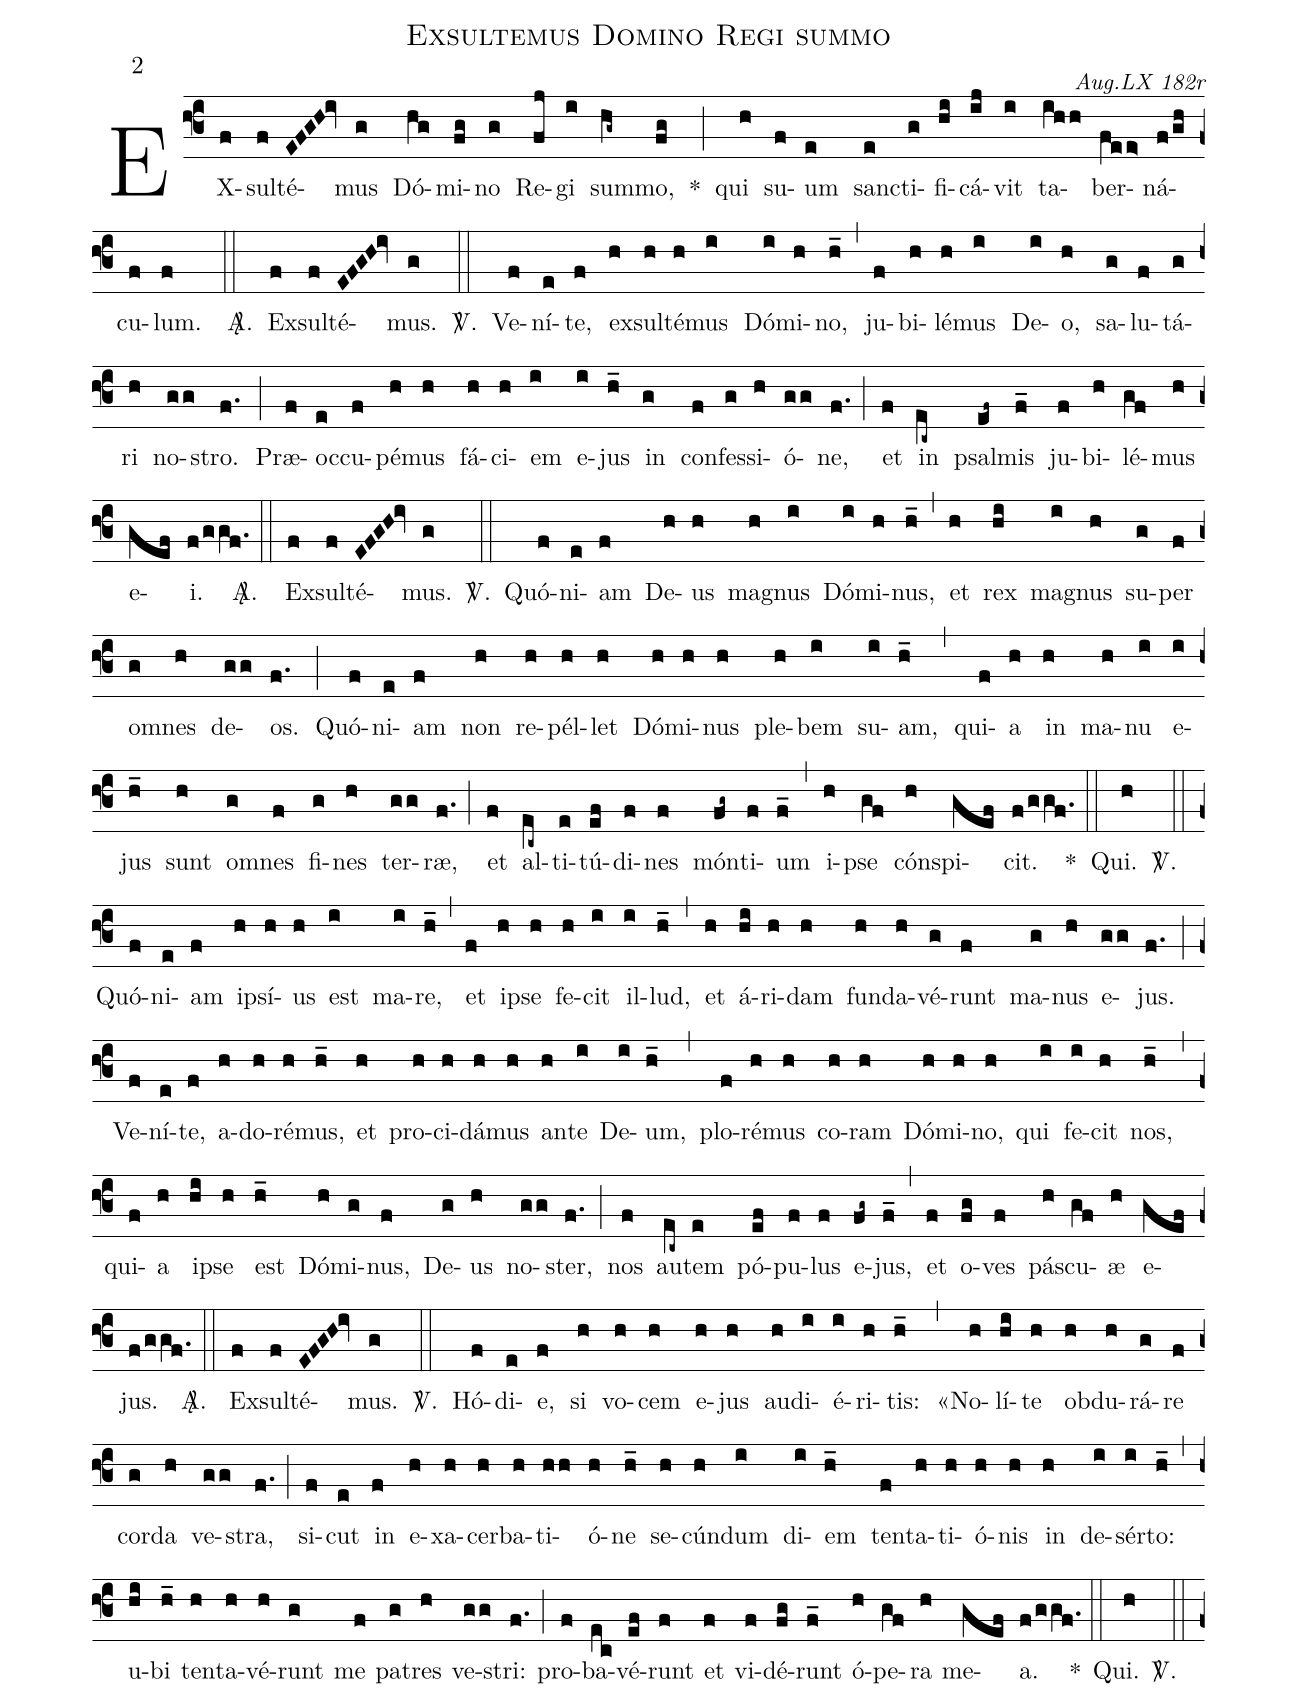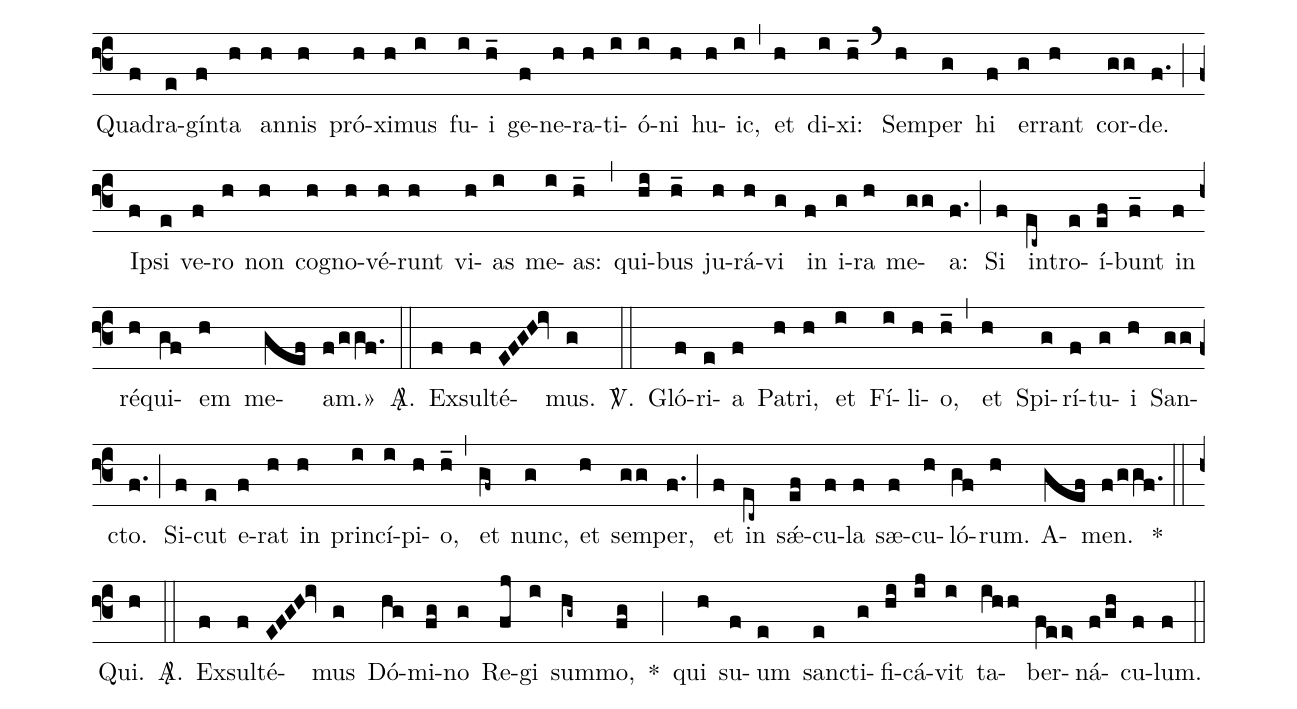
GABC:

name: Exsultemus Domino Regi summo;
commentary: Aug.LX 182r;
mode: 2;
%%
(f3)
EX(f)sul(f)té(EFGH!iv)mus(g) Dó(hg)mi(fg)no(g) Re(fj)gi(i) sum(hg~)mo,(fg) *(;)
qui(h) su(f)um(e) san(e)cti(g)fi(hi)cá(ij)vit(i) ta(ihh)ber(fee>)ná(f/gh)cu(f)lum. (f) <sp>A/</sp>.(::)

Ex(f)sul(f)té(EFGH!iv)mus.(g) <sp>V/</sp>.(::)

Ve(f)ní(e)te,(f) ex(h)sul(h)té(h)mus(i) Dó(i)mi(h)no,(h_) (,)
ju(f)bi(h)lé(h)mus(i) De(i)o,(h) sa(g)lu(f)tá(g)ri(h) no(gg)stro.(f.) (;)
Præ(f)oc(e)cu(f)pé(h)mus(h) fá(h)ci(h)em(i) e(i)jus(h_) in(g) con(f)fes(g)si(h)ó(gg)ne,(f.) (;)
et(f) in(ec~) psal(ef~)mis(f_) ju(f)bi(h)lé(gf)mus(h) e(gef)i.(f/ggf.) <sp>A/</sp>.(::)

Ex(f)sul(f)té(EFGH!iv)mus.(g) <sp>V/</sp>.(::)

Quó(f)ni(e)am(f) De(h)us(h) ma(h)gnus(i) Dó(i)mi(h)nus,(h_) (,)
et(h) rex(hi) ma(i)gnus(h) su(g)per(f) om(g)nes(h) de(gg)os.(f.) (;)
Quó(f)ni(e)am(f) non(h) re(h)pél(h)let(h) Dó(h)mi(h)nus(h) ple(h)bem(i) su(i)am,(h_) (,)
qui(f)a(h) in(h) ma(h)nu(i) e(i)jus(h_) sunt(h) om(g)nes(f) fi(g)nes(h) ter(gg)ræ,(f.) (;)
et(f) al(ec~)ti(e)tú(ef)di(f)nes(f) món(fg~)ti(f)um(f_) (,)
i(h)pse(gf) cón(h)spi(gef)cit.(f/ggf.) *(::)

Qui.(h) <sp>V/</sp>.(::)

Quó(f)ni(e)am(f) i(h)psí(h)us(h) est(i) ma(i)re,(h_) (,)
et(f) i(h)pse(h) fe(h)cit(i) il(i)lud,(h_) (,)
et(h) á(hi)ri(h)dam(h) fun(h)da(h)vé(g)runt(f) ma(g)nus(h) e(gg)jus.(f.) (;)
Ve(f)ní(e)te,(f) a(h)do(h)ré(h)mus,(h_) et(h) pro(h)ci(h)dá(h)mus(h) an(h)te(i) De(i)um,(h_) (,)
plo(f)ré(h)mus(h) co(h)ram(h) Dó(h)mi(h)no,(h) qui(i) fe(i)cit(h) nos,(h_) (,)
qui(f)a(h) i(hi)pse(h) est(h_) Dó(h)mi(g)nus,(f) De(g)us(h) no(gg)ster,(f.) (;)
nos(f) au(ec~)tem(e) pó(ef)pu(f)lus(f) e(fg~)jus,(f_) (,)
et(f) o(fg)ves(f) pá(h)scu(gf)æ(h) e(gef)jus.(f/ggf.) <sp>A/</sp>.(::)

Ex(f)sul(f)té(EFGH!iv)mus.(g) <sp>V/</sp>.(::)

Hó(f)di(e)e,(f) si(h) vo(h)cem(h) e(h)jus(h) au(h)di(i)é(i)ri(h)tis:(h_) (,)
«No(h)lí(hi)te(h) ob(h)du(h)rá(g)re(f) cor(g)da(h) ve(gg)stra,(f.) (;)
si(f)cut(e) in(f) e(h)xa(h)cer(h)ba(h)ti(hh)ó(h)ne(h_) se(h)cún(h)dum(i) di(i)em(h_) ten(f)ta(h)ti(h)ó(h)nis(h) in(h) de(i)sér(i)to:(h_) (,)
u(hi)bi(h_) ten(h)ta(h)vé(h)runt(g) me(f) pa(g)tres(h) ve(gg)stri:(f.) (;)
pro(f)ba(ec)vé(ef)runt(f) et(f) vi(f)dé(fg)runt(f_) ó(h)pe(gf)ra(h) me(gef)a.(f/ggf.) *(::)

Qui.(h) <sp>V/</sp>.(::)

Qua(f)dra(e)gín(f)ta(h) an(h)nis(h) pró(h)xi(h)mus(i) fu(i)i(h_) ge(f)ne(h)ra(h)ti(i)ó(i)ni(h) hu(h)ic,(i) (,)
et(h) di(i)xi:(h_) (`)
Sem(h)per(g) hi(f) er(g)rant(h) cor(gg)de.(f.) (;)
I(f)psi(e) ve(f)ro(h) non(h) co(h)gno(h)vé(h)runt(h) vi(h)as(i) me(i)as:(h_) (,)
qui(hi)bus(h_) ju(h)rá(h)vi(g) in(f) i(g)ra(h) me(gg)a:(f.) (;)
Si(f) in(ec~)tro(e)í(ef)bunt(f_) in(f) ré(h)qui(gf)em(h) me(gef)am.»(f/ggf.) <sp>A/</sp>.(::)

Ex(f)sul(f)té(EFGH!iv)mus.(g) <sp>V/</sp>.(::)

Gló(f)ri(e)a(f) Pa(h)tri,(h) et(i) Fí(i)li(h)o,(h_) (,)
et(h) Spi(g)rí(f)tu(g)i(h) San(gg)cto.(f.) (;)
Si(f)cut(e) e(f)rat(h) in(h) prin(i)cí(i)pi(h)o,(h_) (,)
et(gf~) nunc,(g) et(h) sem(gg)per,(f.) (;)
et(f) in(ec~) sǽ(ef)cu(f)la(f) sæ(f)cu(h)ló(gf)rum.(h) A(gef)men.(f/ggf.) *(::)

Qui.(h) <sp>A/</sp>.(::)

Ex(f)sul(f)té(EFGH!iv)mus(g) Dó(hg)mi(fg)no(g) Re(fj)gi(i) sum(hg~)mo,(fg) *(;)
qui(h) su(f)um(e) san(e)cti(g)fi(hi)cá(ij)vit(i) ta(ihh)ber(fee>)ná(f/gh)cu(f)lum. (f) (::)
